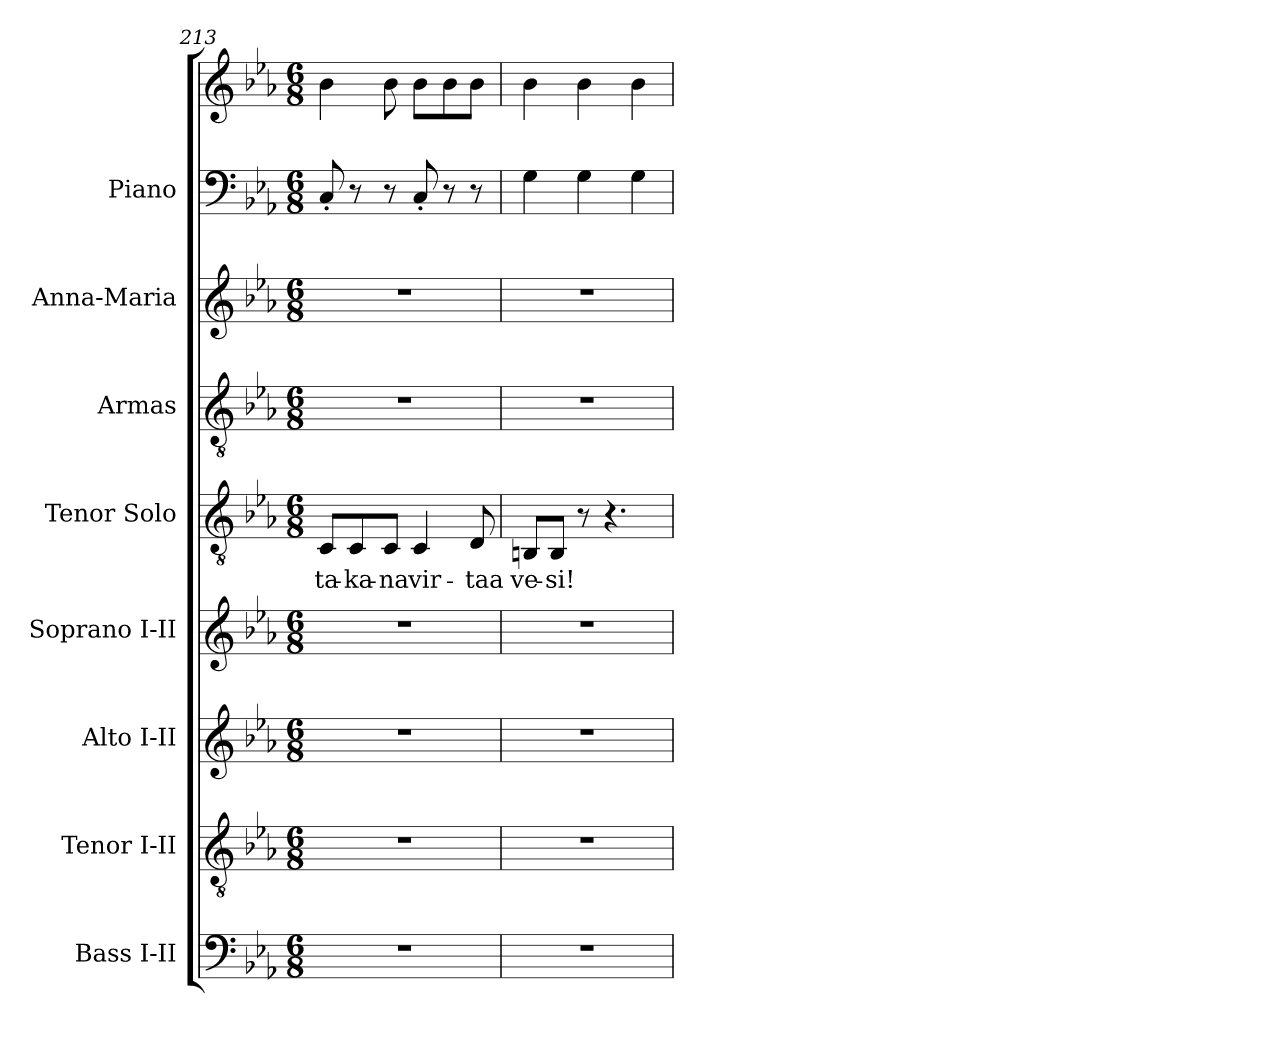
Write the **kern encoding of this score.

**kern	**kern	**kern	**kern	**kern	**text	**kern	**kern	**kern	**kern
*part8	*part7	*part6	*part5	*part4	*part4	*part3	*part2	*part1	*part1
*staff9	*staff8	*staff7	*staff6	*staff5	*staff5	*staff4	*staff3	*staff2	*staff1
*I"Bass I-II	*I"Tenor I-II	*I"Alto I-II	*I"Soprano I-II	*I"Tenor Solo	*	*I"Armas	*I"Anna-Maria	*I"Piano	*
*I'B.	*I'T.	*I'A.	*I'S.	*I'T. Solo	*	*I'Armas	*I'A-M	*I'Pno.	*
*clefF4	*clefGv2	*clefG2	*clefG2	*clefGv2	*	*clefGv2	*clefG2	*clefF4	*clefG2
*	*ITrd7c12	*	*	*ITrd7c12	*	*ITrd7c12	*	*	*
*k[b-e-a-]	*k[b-e-a-]	*k[b-e-a-]	*k[b-e-a-]	*k[b-e-a-]	*	*k[b-e-a-]	*k[b-e-a-]	*k[b-e-a-]	*k[b-e-a-]
*E-:	*E-:	*E-:	*E-:	*E-:	*	*E-:	*E-:	*E-:	*E-:
*M6/8	*M6/8	*M6/8	*M6/8	*M6/8	*	*M6/8	*M6/8	*M6/8	*M6/8
=213	=213	=213	=213	=213	=213	=213	=213	=213	=213
!LO:N:vis=1	!LO:N:vis=1	!LO:N:vis=1	!LO:N:vis=1	!	!	!	!	!	!
!	!	!	!	!	!LO:LY:b:color=#000000	!LO:N:vis=1	!LO:N:vis=1	!	!
2.r	2.r	2.r	2.r	8CCi/L	ta-	2.r	2.r	8C'i/	4b-i\
!	!	!	!	!	!LO:LY:b:color=#000000	!	!	!	!
.	.	.	.	8CCi/	-ka-	.	.	8r	.
!	!	!	!	!	!LO:LY:b:color=#000000	!	!	!	!
.	.	.	.	8CCi/J	-na	.	.	8r	8b-i\
!	!	!	!	!	!LO:LY:b:color=#000000	!	!	!	!
.	.	.	.	4CCi/	vir-	.	.	8C'i/	8b-i\L
.	.	.	.	.	.	.	.	8r	8b-i\
!	!	!	!	!	!LO:LY:b:color=#000000	!	!	!	!
.	.	.	.	8DDi/	-taa	.	.	8r	8b-i\J
!!LO:PB:g=z
=214	=214	=214	=214	=214	=214	=214	=214	=214	=214
!LO:N:vis=1	!LO:N:vis=1	!LO:N:vis=1	!LO:N:vis=1	!	!	!	!	!	!
!	!	!	!	!	!LO:LY:b:color=#000000	!LO:N:vis=1	!LO:N:vis=1	!	!
2.r	2.r	2.r	2.r	8BBBni/L	ve-	2.r	2.r	4Gi\	4b-i\
!	!	!	!	!	!LO:LY:b:color=#000000	!	!	!	!
.	.	.	.	8BBBi/J	-si!	.	.	.	.
.	.	.	.	8r	.	.	.	4Gi\	4b-i\
.	.	.	.	4.r	.	.	.	.	.
.	.	.	.	.	.	.	.	4Gi\	4b-i\
=	=	=	=	=	=	=	=	=	=
*-	*-	*-	*-	*-	*-	*-	*-	*-	*-
